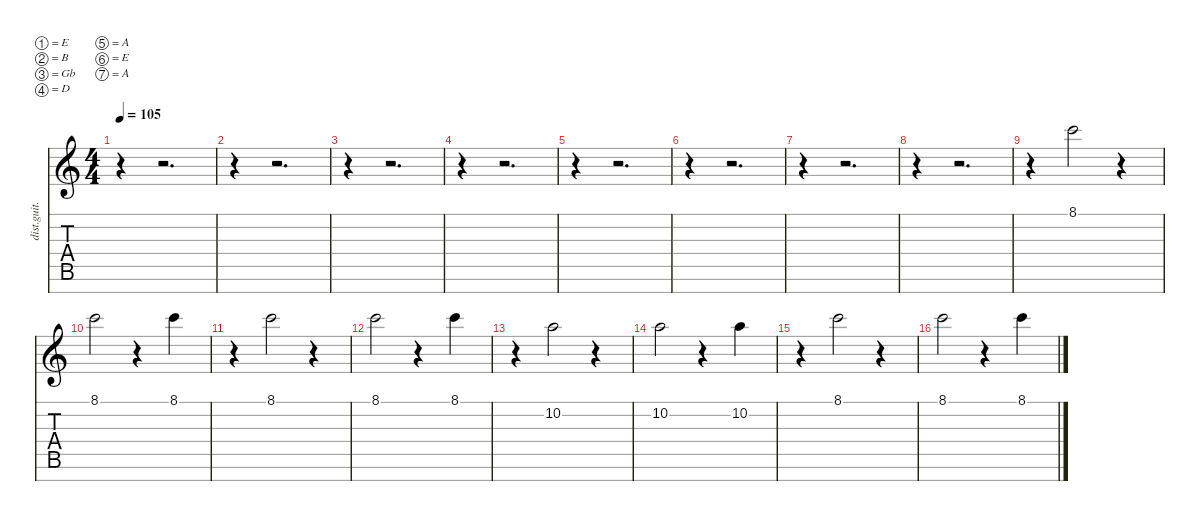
\defaultSystemsLayout 4
\hideDynamics
\bracketExtendMode nobrackets
\track ("Delay Guitar 2" "dist.guit.") {instrument distortionguitar}
\staff {score tabs}
\tuning (E4 B3 Gb3 D3 A2 E2 A1)
\ts (4 4)
\tempo 105
\clef g2
\ks c
r.4{dy mf} r.2{d} |
r.4 r.2{d} |
r.4 r.2{d} |
r.4 r.2{d} |
r.4 r.2{d} |
r.4 r.2{d} |
r.4 r.2{d} |
r.4 r.2{d} |
r.4 8.1.2 r.4 |
8.1.2 r.4 8.1.4 |
r.4 8.1.2 r.4 |
8.1.2 r.4 8.1.4 |
r.4 10.2.2 r.4 |
10.2.2 r.4 10.2.4 |
r.4 8.1.2 r.4 |
8.1.2 r.4 8.1.4
